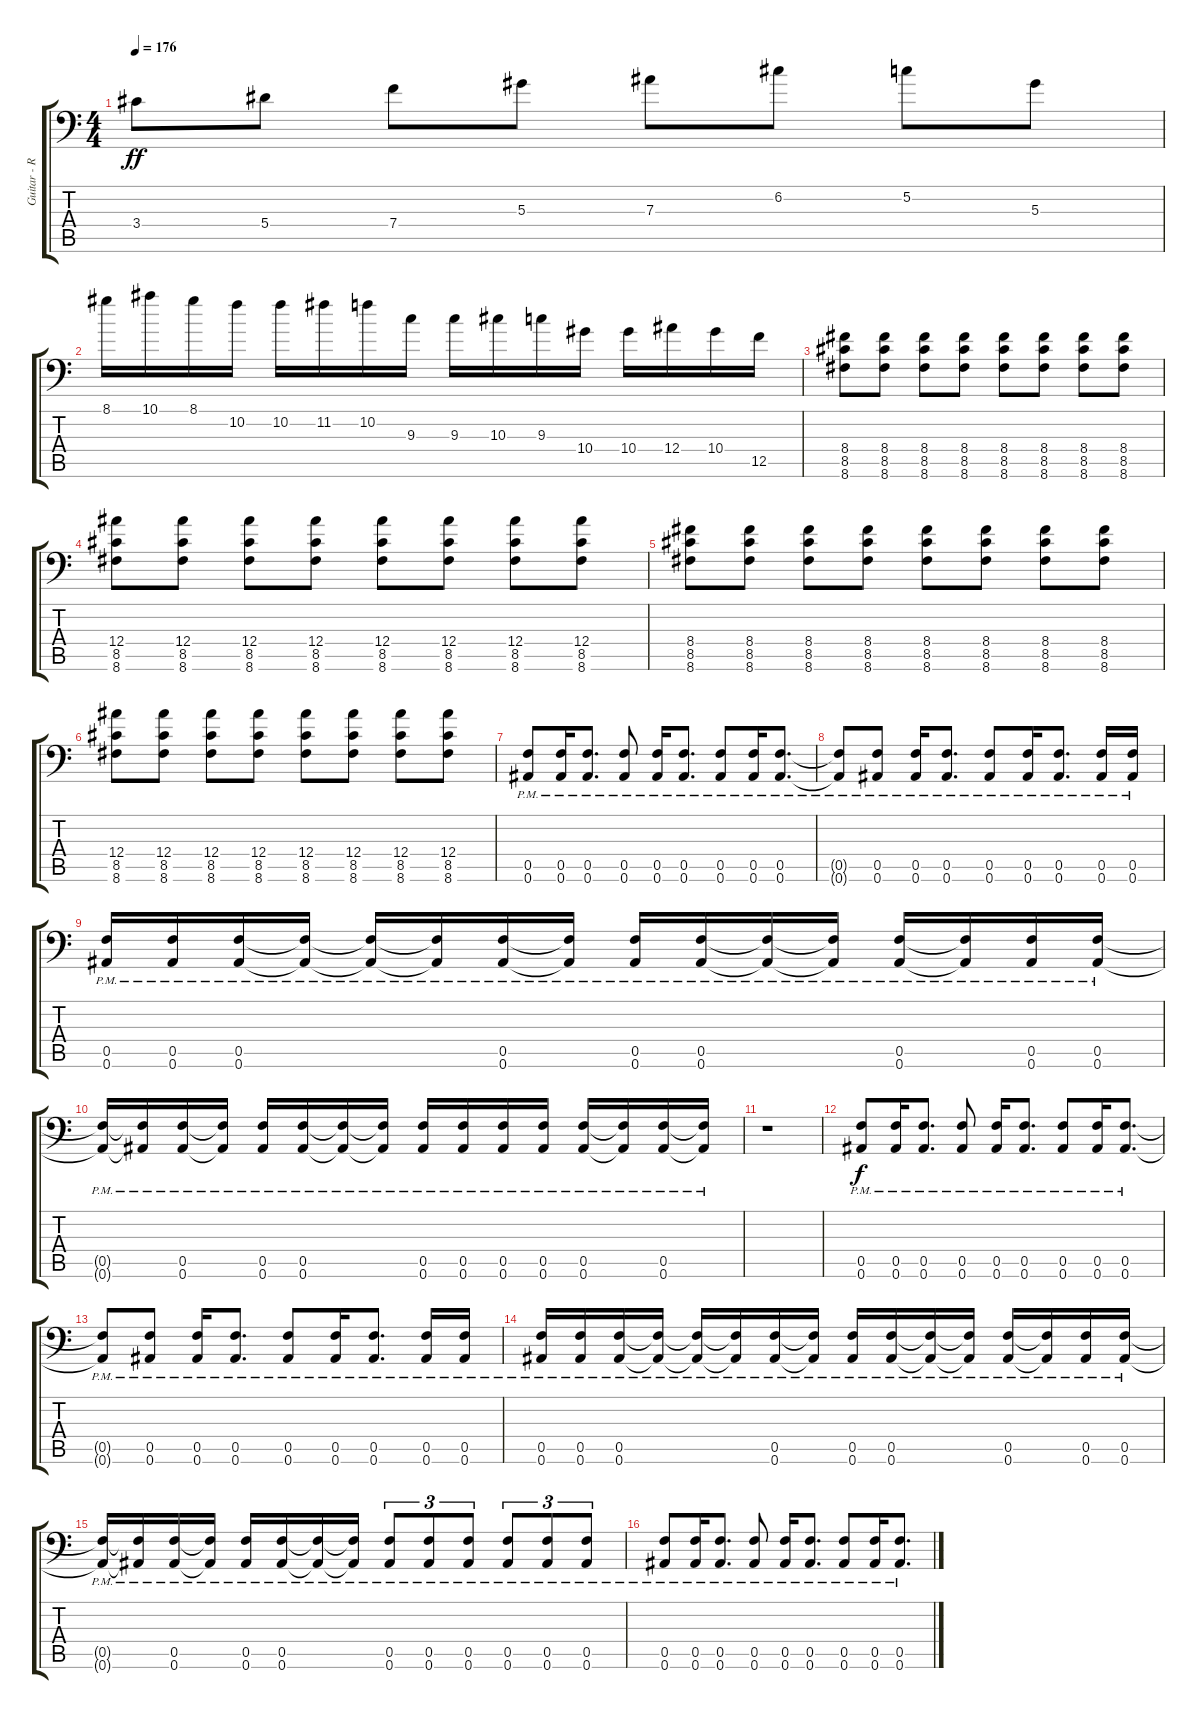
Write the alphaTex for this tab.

\track ("Guitar - Right" "Guitar - R") {instrument distortionguitar}
\staff {score tabs}
\tuning (C4 G3 Eb3 Bb2 F2 Bb1) {hide}
\ts (4 4)
\tempo 176
\clef f4
\ks c
3.4.8{dy ff} 5.4.8 7.4.8 5.3.8 7.3.8 6.2.8 5.2.8 5.3.8 |
8.1.16 10.1.16 8.1.16 10.2.16 10.2.16 11.2.16 10.2.16 9.3.16 9.3.16 10.3.16 9.3.16 10.4.16 10.4.16 12.4.16 10.4.16 12.5.16 |
(8.4 8.5 8.6).8 (8.4 8.5 8.6).8 (8.4 8.5 8.6).8 (8.4 8.5 8.6).8 (8.4 8.5 8.6).8 (8.4 8.5 8.6).8 (8.4 8.5 8.6).8 (8.4 8.5 8.6).8 |
(12.4 8.5 8.6).8 (12.4 8.5 8.6).8 (12.4 8.5 8.6).8 (12.4 8.5 8.6).8 (12.4 8.5 8.6).8 (12.4 8.5 8.6).8 (12.4 8.5 8.6).8 (12.4 8.5 8.6).8 |
(8.4 8.5 8.6).8 (8.4 8.5 8.6).8 (8.4 8.5 8.6).8 (8.4 8.5 8.6).8 (8.4 8.5 8.6).8 (8.4 8.5 8.6).8 (8.4 8.5 8.6).8 (8.4 8.5 8.6).8 |
(12.4 8.5 8.6).8 (12.4 8.5 8.6).8 (12.4 8.5 8.6).8 (12.4 8.5 8.6).8 (12.4 8.5 8.6).8 (12.4 8.5 8.6).8 (12.4 8.5 8.6).8 (12.4 8.5 8.6).8 |
(0.5{pm} 0.6{pm}).8 (0.5{pm} 0.6{pm}).16 (0.5{pm} 0.6{pm}).8{d} (0.5{pm} 0.6{pm}).8 (0.5{pm} 0.6{pm}).16 (0.5{pm} 0.6{pm}).8{d} (0.5{pm} 0.6{pm}).8 (0.5{pm} 0.6{pm}).16 (0.5{pm} 0.6{pm}).8{d} |
(0.5{pm t} 0.6{pm t}).8 (0.5{pm} 0.6{pm}).8 (0.5{pm} 0.6{pm}).16 (0.5{pm} 0.6{pm}).8{d} (0.5{pm} 0.6{pm}).8 (0.5{pm} 0.6{pm}).16 (0.5{pm} 0.6{pm}).8{d} (0.5{pm} 0.6{pm}).16 (0.5{pm} 0.6{pm}).16 |
(0.5{pm} 0.6{pm}).16 (0.5{pm} 0.6{pm}).16 (0.5{pm} 0.6{pm}).16 (0.5{pm t} 0.6{pm t}).16 (0.5{pm t} 0.6{pm t}).16 (0.5{pm t} 0.6{pm t}).16 (0.5{pm} 0.6{pm}).16 (0.5{pm t} 0.6{pm t}).16 (0.5{pm} 0.6{pm}).16 (0.5{pm} 0.6{pm}).16 (0.5{pm t} 0.6{pm t}).16 (0.5{pm t} 0.6{pm t}).16 (0.5{pm} 0.6{pm}).16 (0.5{pm t} 0.6{pm t}).16 (0.5{pm} 0.6{pm}).16 (0.5{pm} 0.6{pm}).16 |
(0.5{pm t} 0.6{pm t}).16 (0.5{pm t} 0.6{pm t}).16 (0.5{pm} 0.6{pm}).16 (0.5{pm t} 0.6{pm t}).16 (0.5{pm} 0.6{pm}).16 (0.5{pm} 0.6{pm}).16 (0.5{pm t} 0.6{pm t}).16 (0.5{pm t} 0.6{pm t}).16 (0.5{pm} 0.6{pm}).16 (0.5{pm} 0.6{pm}).16 (0.5{pm} 0.6{pm}).16 (0.5{pm} 0.6{pm}).16 (0.5{pm} 0.6{pm}).16 (0.5{pm t} 0.6{pm t}).16 (0.5{pm} 0.6{pm}).16 (0.5{pm t} 0.6{pm t}).16 |
r.1 |
(0.5{pm} 0.6{pm}).8{dy f} (0.5{pm} 0.6{pm}).16 (0.5{pm} 0.6{pm}).8{d} (0.5{pm} 0.6{pm}).8 (0.5{pm} 0.6{pm}).16 (0.5{pm} 0.6{pm}).8{d} (0.5{pm} 0.6{pm}).8 (0.5{pm} 0.6{pm}).16 (0.5{pm} 0.6{pm}).8{d} |
(0.5{pm t} 0.6{pm t}).8 (0.5{pm} 0.6{pm}).8 (0.5{pm} 0.6{pm}).16 (0.5{pm} 0.6{pm}).8{d} (0.5{pm} 0.6{pm}).8 (0.5{pm} 0.6{pm}).16 (0.5{pm} 0.6{pm}).8{d} (0.5{pm} 0.6{pm}).16 (0.5{pm} 0.6{pm}).16 |
(0.5{pm} 0.6{pm}).16 (0.5{pm} 0.6{pm}).16 (0.5{pm} 0.6{pm}).16 (0.5{pm t} 0.6{pm t}).16 (0.5{pm t} 0.6{pm t}).16 (0.5{pm t} 0.6{pm t}).16 (0.5{pm} 0.6{pm}).16 (0.5{pm t} 0.6{pm t}).16 (0.5{pm} 0.6{pm}).16 (0.5{pm} 0.6{pm}).16 (0.5{pm t} 0.6{pm t}).16 (0.5{pm t} 0.6{pm t}).16 (0.5{pm} 0.6{pm}).16 (0.5{pm t} 0.6{pm t}).16 (0.5{pm} 0.6{pm}).16 (0.5{pm} 0.6{pm}).16 |
(0.5{pm t} 0.6{pm t}).16 (0.5{pm t} 0.6{pm t}).16 (0.5{pm} 0.6{pm}).16 (0.5{pm t} 0.6{pm t}).16 (0.5{pm} 0.6{pm}).16 (0.5{pm} 0.6{pm}).16 (0.5{pm t} 0.6{pm t}).16 (0.5{pm t} 0.6{pm t}).16 (0.5{pm} 0.6{pm}).8{tu (3 2)} (0.5{pm} 0.6{pm}).8{tu (3 2)} (0.5{pm} 0.6{pm}).8{tu (3 2)} (0.5{pm} 0.6{pm}).8{tu (3 2)} (0.5{pm} 0.6{pm}).8{tu (3 2)} (0.5{pm} 0.6{pm}).8{tu (3 2)} |
(0.5{pm} 0.6{pm}).8 (0.5{pm} 0.6{pm}).16 (0.5{pm} 0.6{pm}).8{d} (0.5{pm} 0.6{pm}).8 (0.5{pm} 0.6{pm}).16 (0.5{pm} 0.6{pm}).8{d} (0.5{pm} 0.6{pm}).8 (0.5{pm} 0.6{pm}).16 (0.5{pm} 0.6{pm}).8{d}
